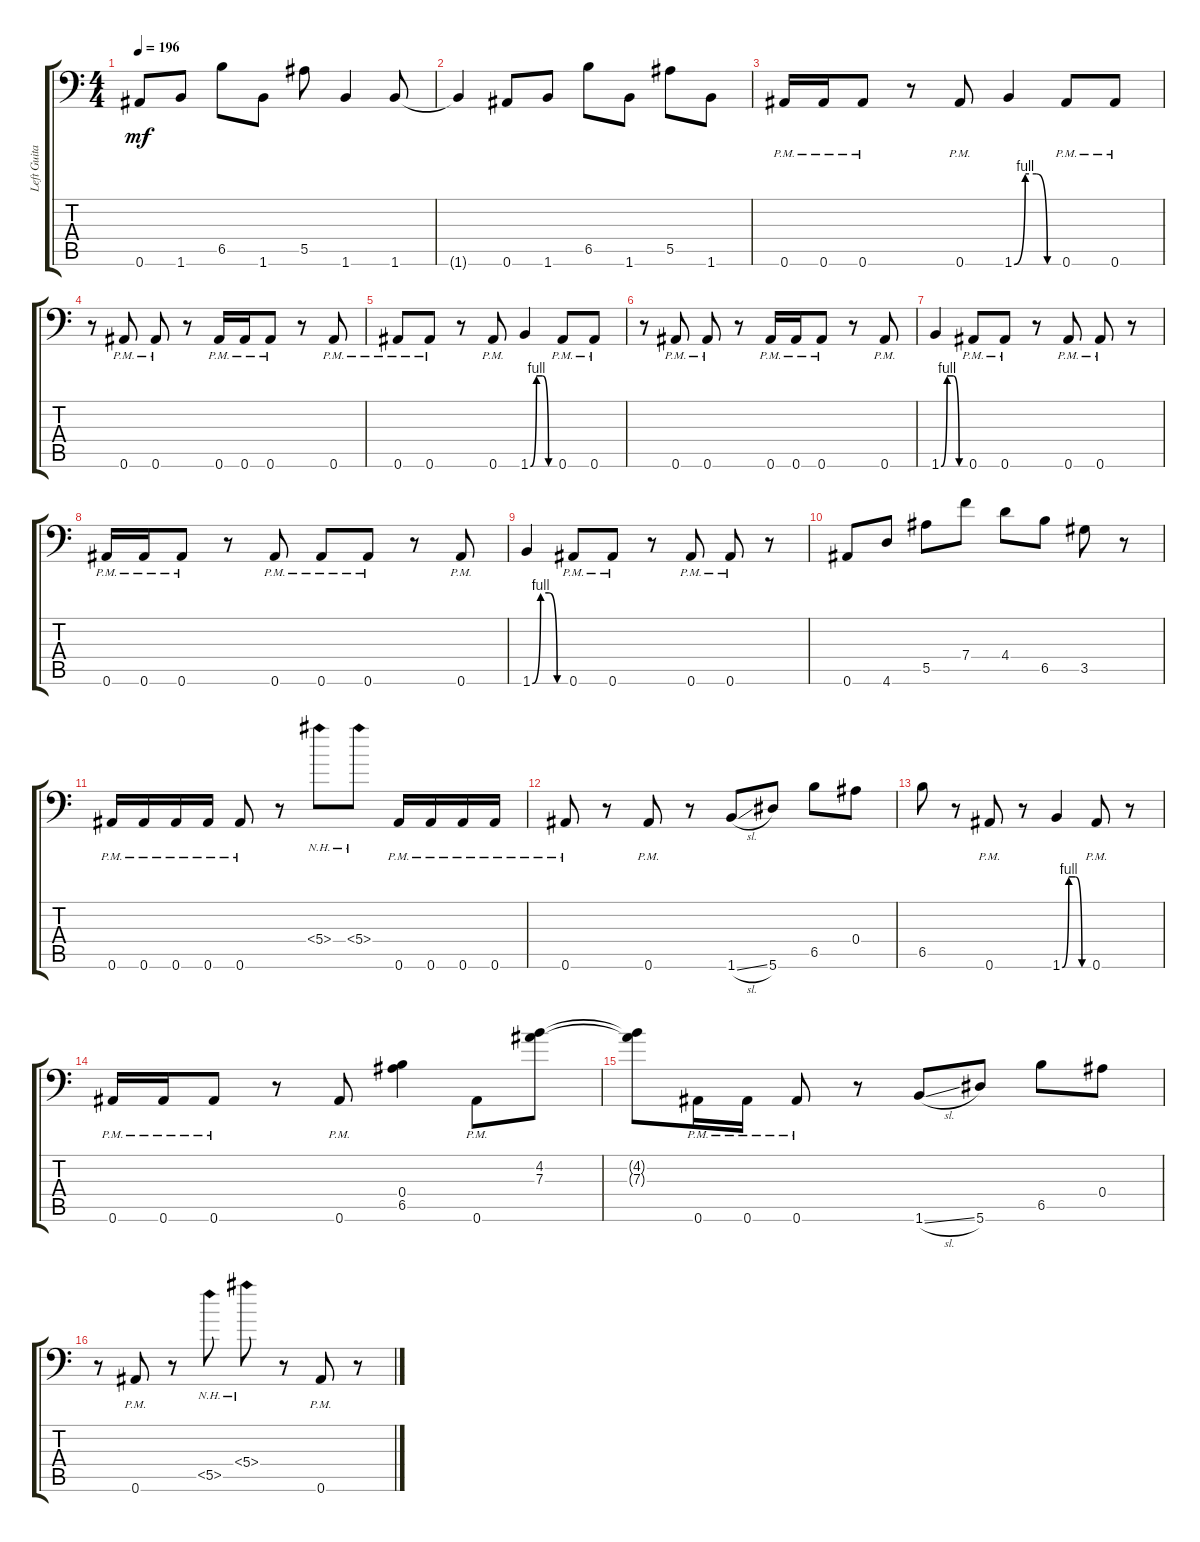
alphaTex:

\track ("Left Guitar" "Left Guita") {instrument distortionguitar}
\staff {score tabs}
\tuning (C4 G3 Eb3 Bb2 F2 Bb1) {hide}
\ts (4 4)
\tempo 196
\clef f4
\ks c
0.6.8{dy mf} 1.6.8 6.5.8 1.6.8 5.5.8 1.6.4 1.6.8 |
1.6{t}.4 0.6.8 1.6.8 6.5.8 1.6.8 5.5.8 1.6.8 |
0.6{pm}.16 0.6{pm}.16 0.6{pm}.8 r.8 0.6{pm}.8 1.6{be (custom 0 0 15 4 30 4 45 0 60 0)}.4 0.6{pm}.8 0.6{pm}.8 |
r.8 0.6{pm}.8 0.6{pm}.8 r.8 0.6{pm}.16 0.6{pm}.16 0.6{pm}.8 r.8 0.6{pm}.8 |
0.6{pm}.8 0.6{pm}.8 r.8 0.6{pm}.8 1.6{be (custom 0 0 15 4 30 4 45 0 60 0)}.4 0.6{pm}.8 0.6{pm}.8 |
r.8 0.6{pm}.8 0.6{pm}.8 r.8 0.6{pm}.16 0.6{pm}.16 0.6{pm}.8 r.8 0.6{pm}.8 |
1.6{be (custom 0 0 15 4 30 4 45 0 60 0)}.4 0.6{pm}.8 0.6{pm}.8 r.8 0.6{pm}.8 0.6{pm}.8 r.8 |
0.6{pm}.16 0.6{pm}.16 0.6{pm}.8 r.8 0.6{pm}.8 0.6{pm}.8 0.6{pm}.8 r.8 0.6{pm}.8 |
1.6{be (custom 0 0 15 4 30 4 45 0 60 0)}.4 0.6{pm}.8 0.6{pm}.8 r.8 0.6{pm}.8 0.6{pm}.8 r.8 |
0.6.8 4.6.8 5.5.8 7.4.8 4.4.8 6.5.8 3.5.8 r.8 |
0.6{pm}.16 0.6{pm}.16 0.6{pm}.16 0.6{pm}.16 0.6{pm}.8 r.8 5.4{nh}.8 5.4{nh}.8 0.6{pm}.16 0.6{pm}.16 0.6{pm}.16 0.6{pm}.16 |
0.6{pm}.8 r.8 0.6{pm}.8 r.8 1.6{sl}.8 5.6.8 6.5.8 0.4.8 |
6.5.8 r.8 0.6{pm}.8 r.8 1.6{be (custom 0 0 15 4 30 4 45 0 60 0)}.4 0.6{pm}.8 r.8 |
0.6{pm}.16 0.6{pm}.16 0.6{pm}.8 r.8 0.6{pm}.8 (0.4 6.5).4 0.6{pm}.8 (4.2 7.3).8 |
(4.2{t} 7.3{t}).8 0.6{pm}.16 0.6{pm}.16 0.6{pm}.8 r.8 1.6{sl}.8 5.6.8 6.5.8 0.4.8 |
r.8 0.6{pm}.8 r.8 5.5{nh}.8 5.4{nh}.8 r.8 0.6{pm}.8 r.8
